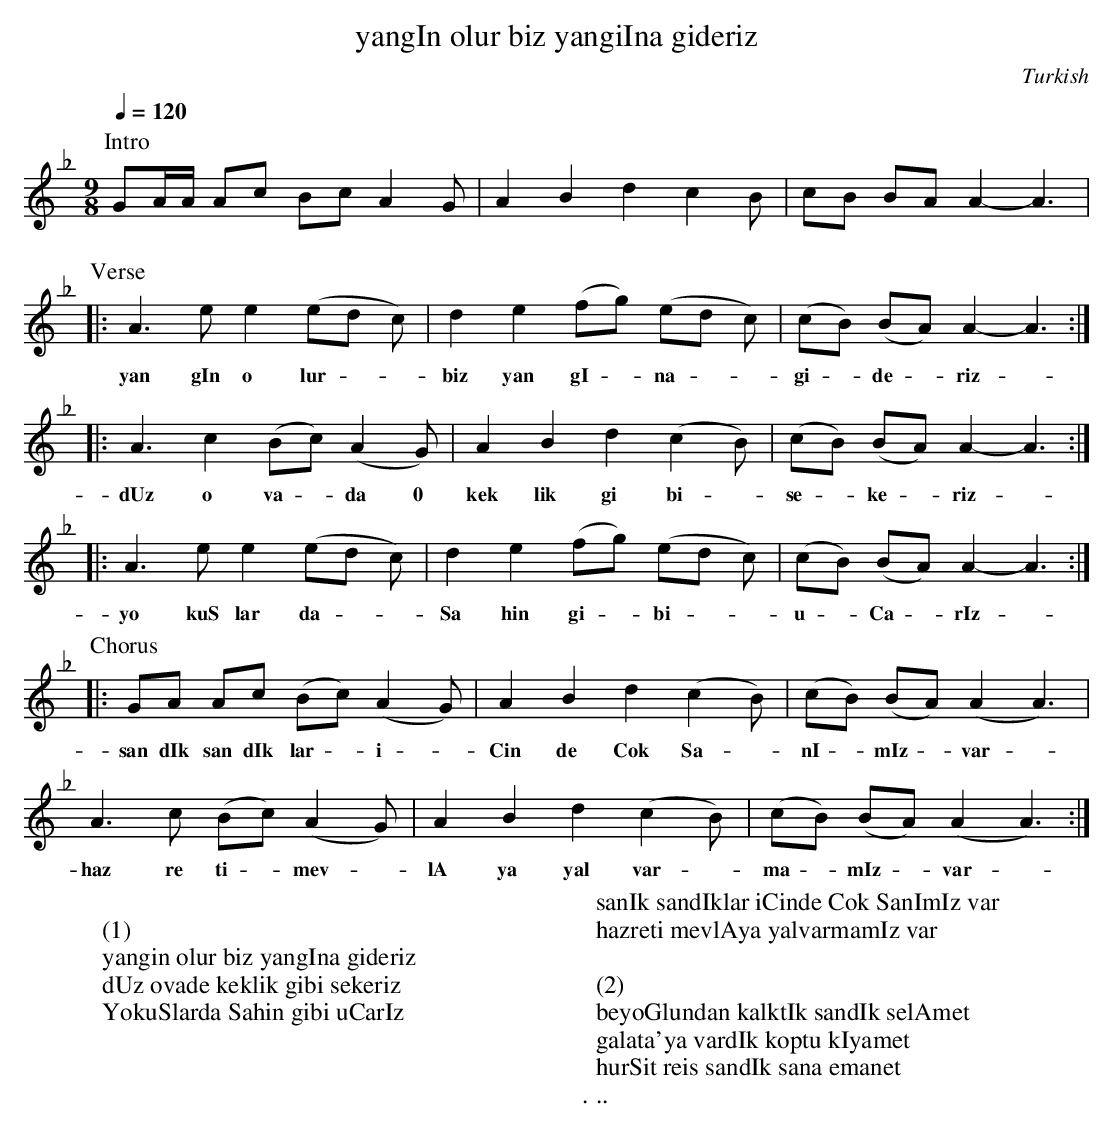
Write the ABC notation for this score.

X:1
T:yangIn olur biz yangiIna gideriz
O:Turkish
M:9/8
L:1/8
Q:1/4=120
K:C _b
P:Intro
GA/A/ Ac Bc A2G|A2B2d2c2B|cB BAA2-A3|
P:Verse
|:A3ee2(ed c)|d2e2(fg) (ed c)|(cB) (BA)A2-A3:|
w:yan gIn o lur - - biz yan gI - na - - gi - de - riz -
|:A3c2(Bc)(A2G)|A2B2d2(c2B)|(cB) (BA) A2-A3:|
w:dUz o va - da 0 kek lik gi bi - se - ke - riz -
|:A3ee2(ed c)|d2e2(fg) (ed c)|(cB) (BA)A2-A3:|
w:yo kuS lar da - - Sa hin gi - bi - - u - Ca - rIz -
P:Chorus
|:GA Ac (Bc)(A2G)|A2B2d2(c2B)|(cB) (BA) (A2A3)|
w: san dIk san dIk lar - i - Cin de Cok Sa - nI - mIz - var -
A3c (Bc)(A2G)|A2B2d2(c2B)|(cB) (BA) (A2A3):|
w:haz re ti - mev - lA ya yal var - ma - mIz - var -
W:
W: (1)
W: yangin olur biz yangIna gideriz
W: dUz ovade keklik gibi sekeriz
W: YokuSlarda Sahin gibi uCarIz
W:
W: sanIk sandIklar iCinde Cok SanImIz var
W: hazreti mevlAya yalvarmamIz var
W:
W: (2)
W: beyoGlundan kalktIk sandIk selAmet
W: galata'ya vardIk koptu kIyamet
W: hurSit reis sandIk sana emanet
W: ...
